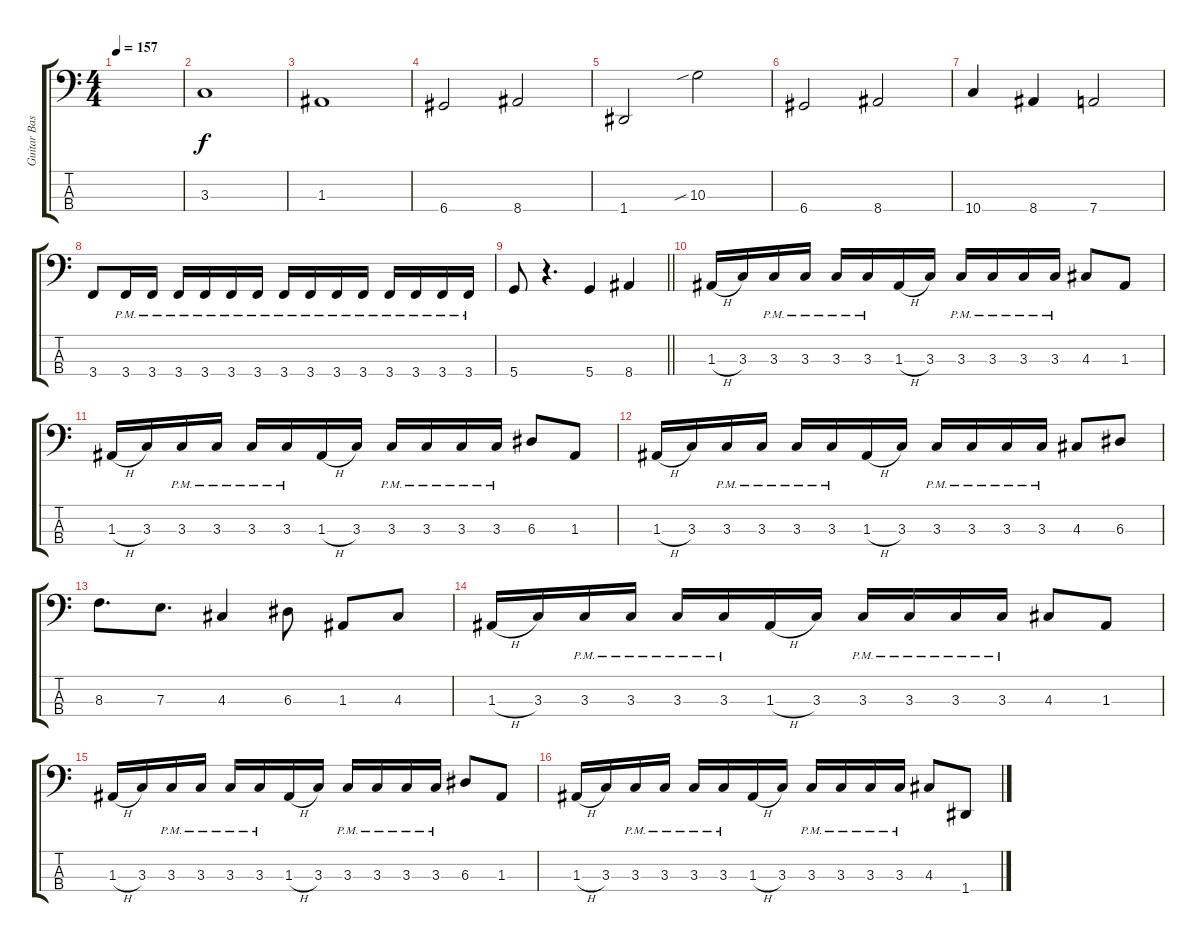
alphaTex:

\track ("Guitar Bass" "Guitar Bas") {instrument electricbasspick}
\staff {score tabs}
\tuning (G2 D2 A1 D1) {hide}
\ts (4 4)
\tempo 157
\clef f4
\ks c
|
3.3.1 |
1.3.1 |
6.4.2 8.4.2 |
1.4.2 10.3{sib}.2 |
6.4.2 8.4.2 |
10.4.4 8.4.4 7.4.2 |
3.4.8 3.4{pm}.16 3.4{pm}.16 3.4{pm}.16 3.4{pm}.16 3.4{pm}.16 3.4{pm}.16 3.4{pm}.16 3.4{pm}.16 3.4{pm}.16 3.4{pm}.16 3.4{pm}.16 3.4{pm}.16 3.4{pm}.16 3.4{pm}.16 |
\barLineRight lightlight
5.4.8 r.4{d} 5.4.4 8.4.4 |
1.3{h}.16 3.3.16 3.3{pm}.16 3.3{pm}.16 3.3{pm}.16 3.3{pm}.16 1.3{h}.16 3.3.16 3.3{pm}.16 3.3{pm}.16 3.3{pm}.16 3.3{pm}.16 4.3.8 1.3.8 |
1.3{h}.16 3.3.16 3.3{pm}.16 3.3{pm}.16 3.3{pm}.16 3.3{pm}.16 1.3{h}.16 3.3.16 3.3{pm}.16 3.3{pm}.16 3.3{pm}.16 3.3{pm}.16 6.3.8 1.3.8 |
1.3{h}.16 3.3.16 3.3{pm}.16 3.3{pm}.16 3.3{pm}.16 3.3{pm}.16 1.3{h}.16 3.3.16 3.3{pm}.16 3.3{pm}.16 3.3{pm}.16 3.3{pm}.16 4.3.8 6.3.8 |
8.3.8{d} 7.3.8{d} 4.3.4 6.3.8 1.3.8 4.3.8 |
1.3{h}.16 3.3.16 3.3{pm}.16 3.3{pm}.16 3.3{pm}.16 3.3{pm}.16 1.3{h}.16 3.3.16 3.3{pm}.16 3.3{pm}.16 3.3{pm}.16 3.3{pm}.16 4.3.8 1.3.8 |
1.3{h}.16 3.3.16 3.3{pm}.16 3.3{pm}.16 3.3{pm}.16 3.3{pm}.16 1.3{h}.16 3.3.16 3.3{pm}.16 3.3{pm}.16 3.3{pm}.16 3.3{pm}.16 6.3.8 1.3.8 |
1.3{h}.16 3.3.16 3.3{pm}.16 3.3{pm}.16 3.3{pm}.16 3.3{pm}.16 1.3{h}.16 3.3.16 3.3{pm}.16 3.3{pm}.16 3.3{pm}.16 3.3{pm}.16 4.3.8 1.4.8
